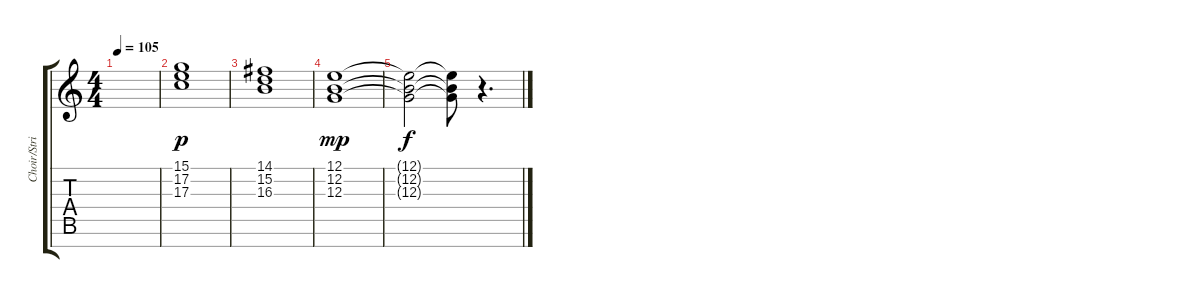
\track ("Choir/Strings" "Choir/Stri") {instrument pizzicatostrings}
\staff {score tabs}
\tuning (E4 B3 G3 D3 A2 E2 B1) {hide}
\ts (4 4)
\tempo 105
\clef g2
\ks c
|
(15.1 17.2 17.3).1{dy p instrument choiraahs} |
(14.1 15.2 16.3).1{instrument choiraahs} |
(12.1 12.2 12.3).1{dy mp instrument choiraahs} |
(12.1{t} 12.2{t} 12.3{t}).2{dy f} (12.1{t} 12.2{t} 12.3{t}).8 r.4{d}
